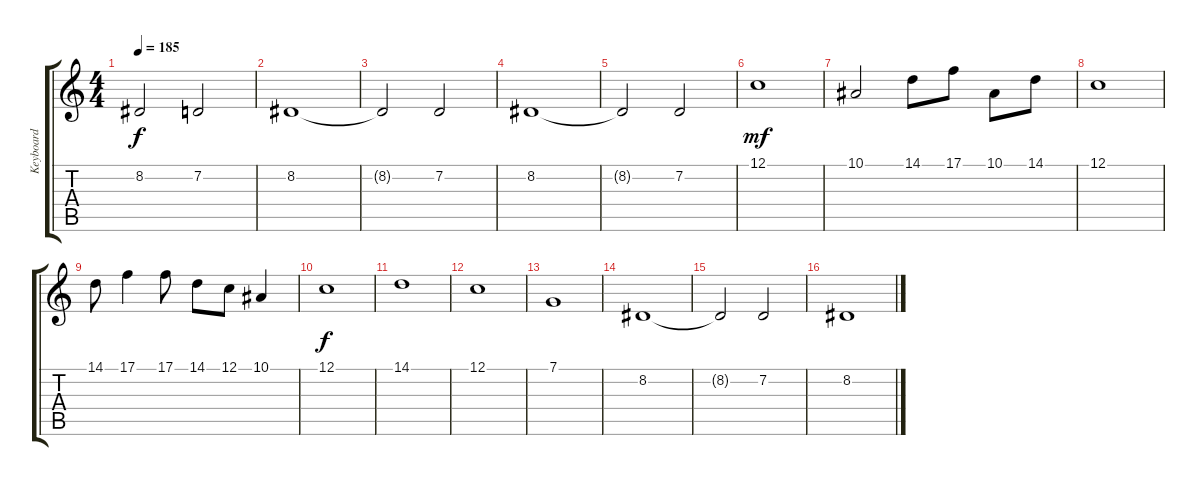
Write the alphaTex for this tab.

\track ("Keyboard" "Keyboard") {instrument fx7echoes}
\staff {score tabs}
\tuning (C4 G3 Eb3 Bb2 F2 C2) {hide}
\ts (4 4)
\tempo 185
\clef g2
\ks c
8.2{t}.2{dy f} 7.2.2 |
8.2.1 |
8.2{t}.2 7.2.2 |
8.2.1 |
8.2{t}.2 7.2.2 |
12.1.1{dy mf volume 16} |
10.1.2 14.1.8 17.1.8 10.1.8 14.1.8 |
12.1.1 |
14.1.8 17.1.4 17.1.8 14.1.8 12.1.8 10.1.4 |
12.1.1{dy f} |
14.1.1 |
12.1.1 |
7.1.1 |
8.2.1 |
8.2{t}.2 7.2.2 |
8.2.1
